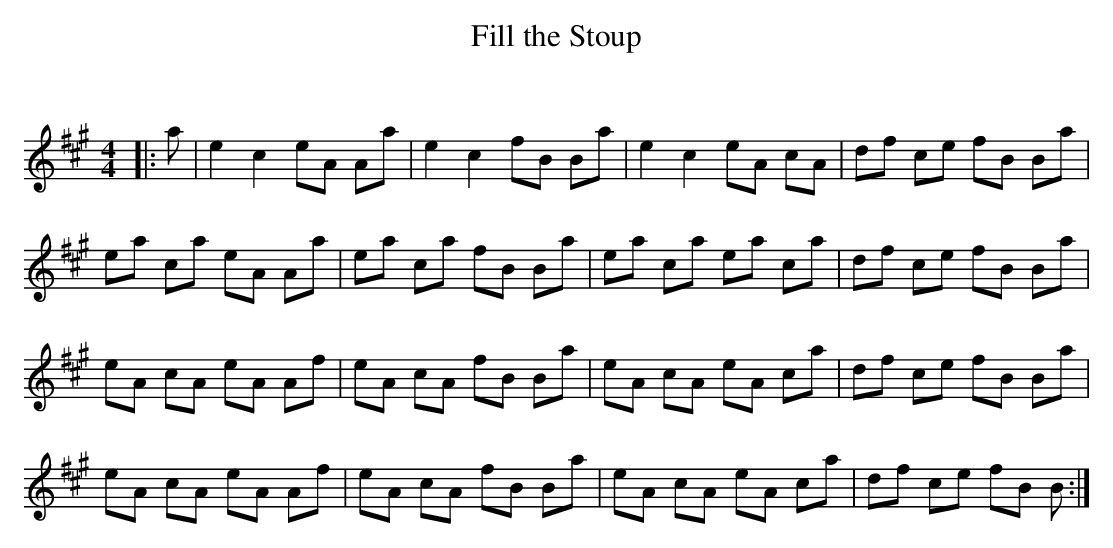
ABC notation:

X:1
T: Fill the Stoup
C:
Q: 232
K:A
M:4/4
L:1/8
|:a|e2 c2 eA Aa|e2 c2 fB Ba|e2 c2 eA cA|df ce fB Ba|
ea ca eA Aa|ea ca fB Ba|ea ca ea ca|df ce fB Ba|
eA cA eA Af|eA cA fB Ba|eA cA eA ca|df ce fB Ba|
eA cA eA Af|eA cA fB Ba|eA cA eA ca|df ce fB B:|
